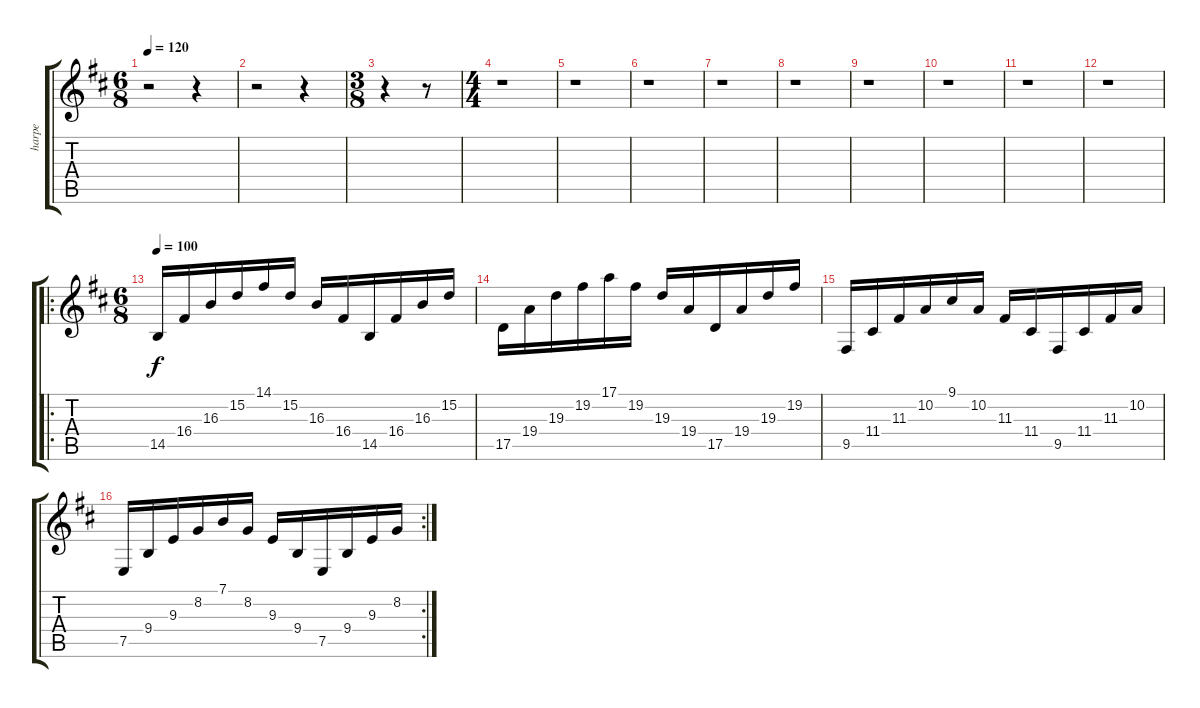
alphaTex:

\track ("harpe" "harpe") {instrument orchestralharp}
\staff {score tabs}
\tuning (E4 B3 G3 D3 A2 E2) {hide}
\ts (6 8)
\tempo 120
\clef g2
\ks bminor
r.2{dy f} r.4 |
r.2 r.4 |
\ts (3 8)
r.4 r.8 |
\ts (4 4)
r.1 |
r.1 |
r.1 |
r.1 |
r.1 |
r.1 |
r.1 |
r.1 |
r.1 |
\ro
\ts (6 8)
\tempo 100
14.5.16 16.4.16 16.3.16 15.2.16 14.1.16 15.2.16 16.3.16 16.4.16 14.5.16 16.4.16 16.3.16 15.2.16 |
17.5.16 19.4.16 19.3.16 19.2.16 17.1.16 19.2.16 19.3.16 19.4.16 17.5.16 19.4.16 19.3.16 19.2.16 |
9.5.16 11.4.16 11.3.16 10.2.16 9.1.16 10.2.16 11.3.16 11.4.16 9.5.16 11.4.16 11.3.16 10.2.16 |
\rc 2
7.5.16 9.4.16 9.3.16 8.2.16 7.1.16 8.2.16 9.3.16 9.4.16 7.5.16 9.4.16 9.3.16 8.2.16
